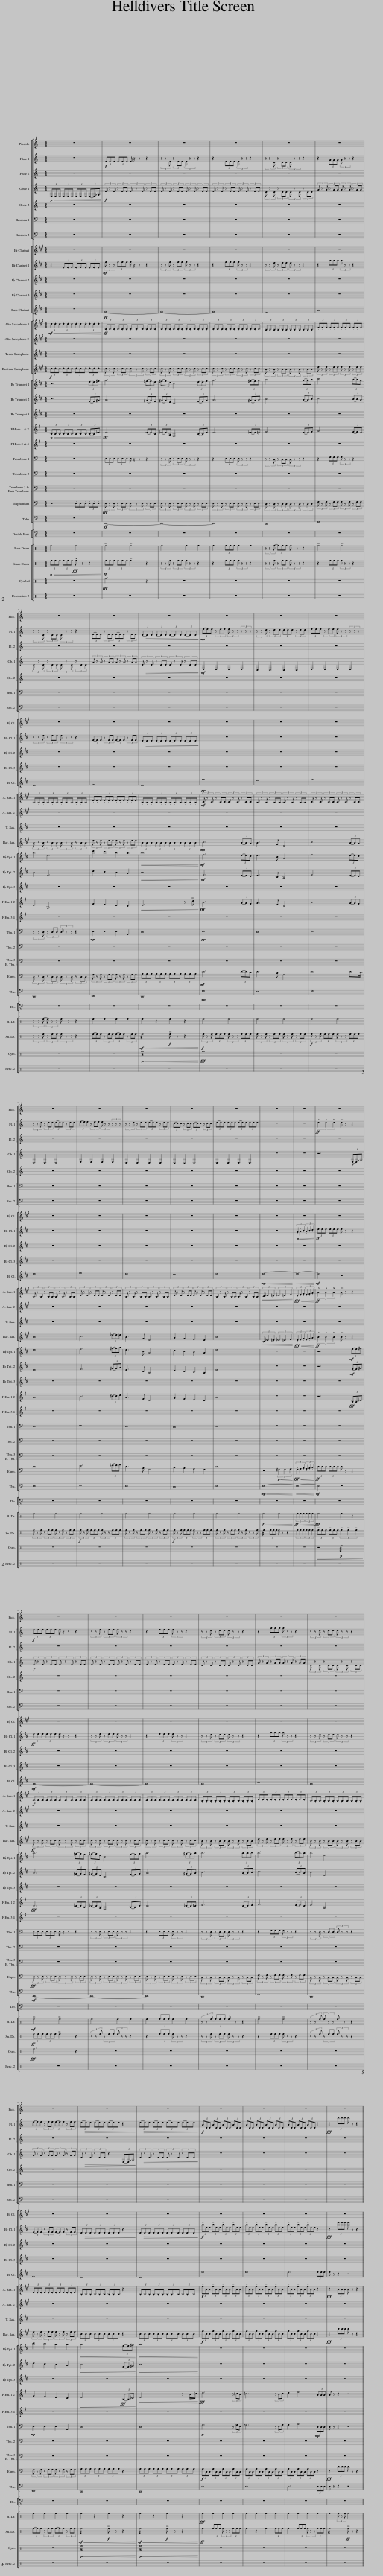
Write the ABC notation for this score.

X:1
%%score [ [ 1 ] [ 2 ] [ ] ] [ [ 3 ] 4 ] [ [ 5 ] 6 ] [ [ 7 8 ] [ 9 ] [ 10 ] 11 12 ] [ 13 14 15 ]
L:1/8
M:4/4
I:linebreak $
K:C
V:1 treble
V:2 treble
V:3 treble transpose=-2
V:4 treble transpose=-14
V:5 treble transpose=-9
V:6 treble transpose=-21
V:7 treble transpose=-2
V:8 treble transpose=-2
V:9 treble transpose=-7
V:10 bass
V:11 bass
V:12 bass
V:13 perc
K:none
V:14 perc
K:none
V:15 perc
K:none
V:1
 z8 |!f! (3EEE (3EEE E/ z/ z z2 | (3z z E (3z EE (3E z z z2 | z2 (3EEE (3E z z z2 | (3z z D (3z DD (3D z z z2 | %5
 z2 (3GGG (3G z z z2 |$ (3z z D (3z DD (3D z z z2 | (3E-EE (3z EE (3E-EE (3z EE | (3D-!>(!DD (3D-DD (3D-DD (3D-DD!>)! |!mp! (3e-ee (3z ee (3e z z (3z z z | %10
 (3z z d (3z dd (3d-dd (3z dd | (3e-ee (3z ee (3e z z (3z z z |$ (3z z d (3z dd (3d-dd (3z dd | (3e-ee (3z ee (3e z z (3z z z | (3z z d (3z dd (3d-dd (3z dd | %15
 (3c-cc (3z cc (3c-cc (3z cc | (3d-dd (3ddd (3d-dd (3ddd | z8 | z8 |!ff! (3!^!d2 !^!d2 !^!d2 !>!d z z2 |$ %20
!f! (3eee (3eee e/ z/ z z2 | (3z z e (3z ee (3e z z z2 | z2 (3eee (3e z z z2 | (3z z d (3z dd (3d z z z2 | z2 (3ggg (3g z z z2 | %25
 (3z z d (3z dd (3d z z z2 |$ (3e-ee (3z ee (3e-ee (3z ee | (3d-!>(!dd (3d-dd (3d-dd z2!>)! | (3d-!>(!dd (3d-dd (3d-dd (3d-dd!>)! |!f! (3ADD (3ADD (3ADD (3ADD | %30
 (3ADD (3ADD (3ADD (3ADD | (3ADD (3ADD (3ADD z2 |!fff! z2 (3d'd'd' d' z z2 |] %33
V:2
!p! (3E,!<(!E,E, (3E,E,E, (3E,E,E, (3E,-E,_G,!<)! |!f! (3E z E (3z EE (3E z E (3z EE | (3E z E (3z EE (3E z E (3z EE | (3E z E (3z EE (3E z E (3z EE | (3D z D (3z DD (3D z D (3z DD | %5
 (3G z G (3z GG (3G z G (3z GG |$ (3D z D (3z DD (3D z D (3z DD | (3G z G (3z GG (3G z G (3z GG | (3D!>(! z D (3z DD (3D z D (3z DD!>)! |!mf! E,2 E,2 E,2 E,2 | %10
 D,2 D,2 D,2 D,2 | E,2 E,2 E,2 E,2 |$ D,2 D,2 D,4 | E,2 E,2 E,2 E,2 | D,2 D,2 D,2 D,2 | %15
 C,2 C,2 C,4 | D,2 D,2 D,2 D,2 | z8 | z8 | z6!f! (3E,-E,_G, |$ %20
!f! (3E z E (3z EE (3E z E (3z EE | (3E z E (3z EE (3E z E (3z EE | (3E z E (3z EE (3E z E (3z EE | (3D z D (3z DD (3D z D (3z DD | (3G z G (3z GG (3G z G (3z GG | %25
 (3D z D (3z DD (3D z D (3z DD |$ (3G z G (3z GG (3G z G (3z GG | (3D!>(! z D (3z DD z2 (3E,-E,_G,!>)! | (3D!>(! z D (3z DD (3D z D (3z DD!>)! | z8 | %30
 z8 | z8 | z8 |] %33
V:3
[K:D] z2 (3.F.F.F (3.F.F.F (3.F.F.F |!mf! (3f z z (3fff f/ z/ z z2 | (3z z f (3z ff (3f z z z2 | z2 (3fff (3f z z z2 | (3z z e (3z ee (3e z z z2 | %5
 z2 (3aaa (3a z z z2 |$ (3z z e (3z ee (3e z z z2 | (3F-FF (3z FF (3F-FF (3z FF | (3E-!>(!EE (3E-EE (3E-EE (3E-EE!>)! | z8 | %10
 z8 | z8 |$ z8 | z8 | z8 | %15
 z8 | z8 | z8 |!p!!<(! (3.A2 .B2 .c2 (3.B2 .c2 .d2!<)! |!ff! (3eee (3eee e z z2 |$ %20
!ff! (3fff (3fff f/ z/ z z2 | (3z z f (3z ff (3f z z z2 | z2 (3fff (3f z z z2 | (3z z e (3z ee (3e z z z2 | z2 (3aaa (3a z z z2 | %25
 (3z z e (3z ee (3e z z z2 |$ (3F-FF (3z FF (3F-FF (3z FF | (3E-!>(!EE (3E-EE (3E-EE z2!>)! | (3E-!>(!EE (3E-EE (3E-EE (3E-EE!>)! |!f! (3!tenuto!bee (3!tenuto!bee (3!tenuto!bee (3!tenuto!bee | %30
 (3!tenuto!bee (3!tenuto!bee (3!tenuto!bee (3!tenuto!bee | (3!tenuto!bee (3!tenuto!bee (3!tenuto!bee z2 |!fff! z2 (3e'e'e' e' z z2 |] %33
V:4
[K:D] z8 |!ff! F8- | F8- | F8 | E8 | %5
 A8 |$ E8 | F8 | E8 |!pp! f8 | %10
 e8 | f8 |$ e8 | f8 | e8 | %15
 d8 | e8 |!mp!!<(! e8-!<)! |!<(! e8-!<)! |!mf! e4 z4 |$ %20
!mf! F8- | F8- | F8 | E8 | A8 | %25
 E8 |$ F8 | E8 | E8 | e8 | %30
 e8 | e6 (3eee | e z z2 z4 |] %33
V:5
[K:A]!mf!!<(! (3.c.c.c (3.c.c.c (3.c.c.c (3.c.c.c!<)! |!ff! (3.C.C.C (3.C.C.C (3.C.CC (3.C.C.C | (3.C.C.C (3.C.C.C (3.C.CC (3.C.C.C | (3.C.C.C (3.C.C.C (3.C.CC (3.C.C.C | (3.B,.B,.B, (3.B,.B,.B, (3.B,.B,B, (3.B,.B,.B, | %5
 (3.E.E.E (3.E.E.E (3.E.EE (3.E.E.E |$ (3.B,.B,.B, (3.B,.B,.B, (3.B,.B,B, (3.B,.B,.B, | (3.E.E.E (3.E.E.E (3.E.EE (3.E.E.E | (3.B,.B,.B, (3.B,.B,.B, (3.B,.B,B, (3.B,.B,.B, |!mf! (3C z C (3z CC (3C z C (3z CC | %10
 (3B, z B, (3z B,B, (3B, z B, (3z B,B, | (3C z C (3z CC (3C z C (3z CC |$ (3B, z B, (3z B,B, (3B, z B, (3z B,B, | (3E z E (3z EE (3E z E (3z EE | (3B, z B, (3z B,B, (3B, z B, (3z B,B, | %15
 (3E z E (3z EE (3E z E (3z EE | (3B, z B, (3z B,B, (3B, z B, (3z B,B, |!<(! (3.C2 ._E2 .=E2 (3._E2 .=E2 .F2!<)! |!fff!!<(! (3.E2 .F2 .G2 (3.F2 .G2 .A2!<)! |!ff! (3!^!B2 !^!B2 !^!B2 !>!B z z2 |$ %20
!f! (3.C.C.C (3.C.C.C (3.C.CC (3.C.C.C | (3.C.C.C (3.C.C.C (3.C.CC (3.C.C.C | (3.C.C.C (3.C.C.C (3.C.CC (3.C.C.C | (3.B,.B,.B, (3.B,.B,.B, (3.B,.B,B, (3.B,.B,.B, | (3.E.E.E (3.E.E.E (3.E.EE (3.E.E.E | %25
 (3.B,.B,.B, (3.B,.B,.B, (3.B,.B,B, (3.B,.B,.B, |$ (3.E.E.E (3.E.E.E (3.E.EE (3.E.E.E | (3.B,.B,.B, (3.B,.B,.B, (3.B,.B,B, z2 | (3.B,.B,.B, (3.B,.B,.B, (3.B,.B,B, (3.B,.B,.B, |!f! (3!tenuto!fBB (3!tenuto!fBB (3!tenuto!fBB (3!tenuto!fBB | %30
 (3!tenuto!fBB (3!tenuto!fBB (3!tenuto!fBB (3!tenuto!fBB | (3!tenuto!fBB (3!tenuto!fBB (3!tenuto!fBB z2 |!fff! z2 (3BBB B z z2 |] %33
V:6
[K:A]!f! (3.c.c.c (3.c.c.c (3.c.c.c (3.c.c.c | (3c z c (3z cc (3c z c (3z cc | (3c z c (3z cc (3c z c (3z cc | (3c z c (3z cc (3c z c (3z cc | (3B z B (3z BB (3B z B (3z BB | %5
 (3e z e (3z ee (3e z e (3z ee |$ (3B z B (3z BB (3B z B (3z BB | (3e z e (3z ee (3e z e (3z ee | (3BBB (3BBB (3BBB (3BBB |!mp! c6 (3B-BA | %10
 B3 G E4 | c6 (3B-BA |$ B8 | c6 (3_e-e=e | B3 G E4 | %15
 A2 G2 F2 E2 | B8 |!<(! (3.C2 ._E2 .=E2 (3._E2 .=E2 .F2!<)! |!fff!!<(! (3.E2 .F2 .G2 (3.F2 .G2 .A2!<)! |!ff! (3!^!B2 !^!B2 !^!B2 !>!B z z2 |$ %20
!ff! (3c z c (3z cc (3c z c (3z cc | (3c z c (3z cc (3c z c (3z cc | (3c z c (3z cc (3c z c (3z cc | (3B z B (3z BB (3B z B (3z BB | (3e z e (3z ee (3e z e (3z ee | %25
 (3B z B (3z BB (3B z B (3z BB |$ (3e z e (3z ee (3e z e (3z ee | (3BBB (3BBB (3BBB z2 | (3BBB (3BBB (3BBB (3BBB |!f! (3!tenuto!fBB (3!tenuto!fBB (3!tenuto!fBB (3!tenuto!fBB | %30
 (3!tenuto!fBB (3!tenuto!fBB (3!tenuto!fBB (3!tenuto!fBB | (3!tenuto!fBB (3!tenuto!fBB (3!tenuto!fBB z2 |!fff! z2 (3bbb b z z2 |] %33
V:7
[K:D] z6 (3f-f^g | a6 (3^g-gf | (3^g-ge c4 (3f-fg | a6 (3^g-ga | b6 (3a-ab | %5
 c'6 (3b-ba |$ b2 e6 | d'2 c'2 b2 a2 |!<(! b8!<)! |!mf! f6 (3e-ed | %10
 e3 c A4 | f6 (3e-ed |$ e8 | f6 (3^g-ga | e3 c A4 | %15
 d2 c2 B2 A2 | e8 | z8 | z8 | z6!mf! (3f-f^g |$ %20
 a6 (3^g-gf | (3^g-ge c4 (3f-fg | a6 (3^g-ga | b6 (3a-ab | c'6 (3b-ba | %25
 b2 e6 |$ d'2 c'2 b2 a2 |!<(! b6 (3f-f^g!<)! |!<(! b8!<)! | z8 | %30
 z8 | z8 | z8 |] %33
V:8
[K:D] z6 (3F-F^G | A6 (3^G-GF | (3^G-GE C4 (3F-FG | A6 (3^G-GA | B6 (3A-AB | %5
 c6 (3B-BA |$ B2 E6 | d2 c2 B2 A2 |!<(! B8!<)! |!mf! F6 (3E-ED | %10
 E3 C A,4 | F6 (3E-ED |$ E8 | F6 (3^G-GA | E3 C A,4 | %15
 D2 C2 B,2 A,2 | E8 | z8 | z8 | z6!mf! (3F-F^G |$ %20
 A6 (3^G-GF | (3^G-GE C4 (3F-FG | A6 (3^G-GA | B6 (3A-AB | c6 (3B-BA | %25
 B2 E6 |$ d2 c2 B2 A2 |!<(! B6 (3F-F^G!<)! |!<(! B8!<)! | z8 | %30
 z8 | z8 | z8 |] %33
V:9
[K:G]!p! (3B,!<(!B,B, (3B,B,B, (3B,B,B, (3B,-B,_D!<)! |!fff! D6 (3_D-DB, | (3_D-DA, F,4 (3B,-B,D | D6 (3_D-D=D | E6 (3D-DE | %5
 F6 (3E-ED |$ E2 A,6 | G2 F2 E2 D2 |!<(! E6 z !>!d!<)! |!fff! B6 (3A-AG | %10
 A3 F D4 | B6 (3A-AG |$ A8 | B6 (3^c-cd | A3 F D4 | %15
 G2 F2 E2 D2 | A8 | z8 | z8 | z6!fff! (3B,-B,_D |$ %20
!fff! D6 (3_D-DB, | (3_D-DA, F,4 (3B,-B,D | D6 (3_D-D=D | E6 (3D-DE | F6 (3E-ED | %25
 E2 A,6 |$ G2 F2 E2 D2 |!<(! E6!fff! (3B,-B,_D!<)! |!<(! E6 z B/^c/!<)! |!fff! d6 (3z ^cB | %30
 ^c6 (3z Bc | d2 e4 (3AAA | A z z2 z4 |] %33
V:10
 z8 | (3E,E,E, (3E,E,E, E,/ z/ z z2 | (3z z E, (3z E,E, (3E, z z z2 | z2 (3E,E,E, (3E, z z z2 | (3z z D, (3z D,D, (3D, z z z2 | %5
 z2 (3G,G,G, (3G, z z z2 |$ (3z z D, (3z D,D, (3D, z z z2 |!mp! E,2 E,2 E,2 A,,2 | D,8 |!pp! E,8 | %10
 D,8 | E,8 |$ D,8 | E,8 | D,8 | %15
 C,8 | D,8 | z8 | z8 | z8 |$ %20
 (3E,E,E, (3E,E,E, E,/ z/ z z2 | (3z z E, (3z E,E, (3E, z z z2 | z2 (3E,E,E, (3E, z z z2 | (3z z D, (3z D,D, (3D, z z z2 | z2 (3G,G,G, (3G, z z z2 | %25
 (3z z D, (3z D,D, (3D, z z z2 |$!mp! E,2 E,2 E,2 A,,2 | D,8 | D,8 |!p! G,6 (3z _G,E, | %30
 _G,6 (3z E,G, | G,2 A,4!mp! (3D,D,D, | D, z z2 z4 |] %33
V:11
 z4 (3.E,.E,.E, (3.E,.E,.E, |!fff! (3E, z E, (3z E,E, (3E, z E, (3z E,E, | (3E, z E, (3z E,E, (3E, z E, (3z E,E, | (3E, z E, (3z E,E, (3E, z E, (3z E,E, | (3D, z D, (3z D,D, (3D, z D, (3z D,D, | %5
 (3G, z G, (3z G,G, (3G, z G, (3z G,G, |$ (3D, z D, (3z D,D, (3D, z D, (3z D,D, | (3G, z G, (3z G,G, (3G, z G, (3z G,G, | (3A,A,A, (3A,A,A, (3A,A,A, (3A,A,A, |!mf! E6 (3D-DC | %10
 D3 B, G,4 | E6 D>C |$ D8 | E6 (3^F-FG | D3 B, G,4 | %15
 C2 B,2 A,2 G,2 | D8 | z4!p!!<(! (3.^F,2 .G,2 .A,2!<)! |!fff!!<(! (3.G,2 .A,2 .B,2 (3.A,2 .B,2 .C2!<)! |!ff! (3DDD (3DDD D z z2 |$ %20
!fff! (3E, z E, (3z E,E, (3E, z E, (3z E,E, | (3E, z E, (3z E,E, (3E, z E, (3z E,E, | (3E, z E, (3z E,E, (3E, z E, (3z E,E, | (3D, z D, (3z D,D, (3D, z D, (3z D,D, | (3G, z G, (3z G,G, (3G, z G, (3z G,G, | %25
 (3D, z D, (3z D,D, (3D, z D, (3z D,D, |$ (3G, z G, (3z G,G, (3G, z G, (3z G,G, | (3A,A,A, (3A,A,A, (3A,A,A, z2 | (3A,A,A, (3A,A,A, (3A,A,A, (3A,A,A, |!f! (3!tenuto!A,D,D, (3!tenuto!A,D,D, (3!tenuto!A,D,D, (3!tenuto!A,D,D, | %30
 (3!tenuto!A,D,D, (3!tenuto!A,D,D, (3!tenuto!A,D,D, (3!tenuto!A,D,D, | (3!tenuto!A,D,D, (3!tenuto!A,D,D, (3!tenuto!A,D,D, z2 |!fff! z2 (3DDD D z z2 |] %33
V:12
 z8 |!ff! E,,8- | E,,8- | E,,8 | D,,8 | %5
 G,,8 |$ D,,8 | E,,8 | D,,8 |!pp! E,8 | %10
 D,8 | E,8 |$ D,8 | E,8 | D,8 | %15
 C,8 | D,8 |!mp!!<(! D,8-!<)! |!<(! D,8-!<)! |!mf! D,4 z4 |$ %20
!mf! E,,8- | E,,8- | E,,8 | D,,8 | G,,8 | %25
 D,,8 |$ E,,8 | D,,8 | D,,8 | D,8 | %30
 D,8 | D,6 (3D,D,D, | D, z z2 z4 |] %33
V:13
 f4 f4 | !>!f4 !>!f4 | f4 f2 f2 | f2 (3fff f2 f2 | (3z z f- (3fff f z z2 | %5
 !>!f4 !>!f4 |$ (3z z f- (3f z z f z z2 | f2 f2 f2 f2 | f2 z2 f2 z2 | f4 f4 | %10
 f4 f4 | f4 f4 |$ f4 f4 | f4 f4 | f4 f4 | %15
 f4 f4 | f4 f4 |!f!!<(! f4 f4!<)! |!ff!!<(! (3f2 f2 f2 (3f2 f2 f2!<)! |!fff! f4 f2 z2 |$ %20
!mf! !>!f4 !>!f4 | f4 f2 f2 | f2 (3fff f2 f2 | (3z z f- (3fff f z z2 | !>!f4 !>!f4 | %25
 (3z z f- (3f z z f z z2 |$ f2 f2 f2 f2 | f2 z2 f2 z2 | f2 z2 f2 z2 |!fff! f2 f2 f2 f2 | %30
 f2 f2 f2 f2 | f2 f2 f2 f2 | f2 (3f z f f4 |] %33
V:14
!p! (3f!<(!ff (3fff!fff! !^!f z z2!<)! |!ff! (3fff (3fff !>!f2 z2 | (3z z f (3z ff (3f z z z2 | z2 (3fff (3f z z z2 | (3z z f (3z ff (3f z z z2 | %5
 z2 (3fff (3f z z z2 |$ (3z z f (3z ff (3f z z z2 | (3f-ff (3z ff (3f-ff (3z ff |!mf!!<(! !///!f4!f! !>!f z z2!<)! |!f! (3f z f (3fff (3f z z (3fff | %10
 (3f z f (3z ff (3f z f (3z ff |!f! (3f z f (3fff (3f z z (3fff |$ (3f z f (3z ff (3f z f (3z ff |!f! (3f z f (3fff (3f z z (3fff | (3f z f (3z ff (3f z f (3z ff | %15
!f! (3f z f (3fff (3f z z (3fff | (3f z f (3z ff (3f z f (3z z f | !///!f2 (3fff f z z2 | (3f2 f2 f2 (3f2 f2 f2 | (3!>!fff (3!>!fff (3!>!f2 !>!f2 !>!f2 |$ %20
!ff! (3fff (3fff !>!f2 z2 | (3z z f (3z ff (3f z z z2 | z2 (3fff (3f z z z2 | (3z z f (3z ff (3f z z z2 | z2 (3fff (3f z z z2 | %25
 (3z z f (3z ff (3f z z z2 |$ (3f-ff (3z ff (3f-ff (3z ff |!mf!!<(! !///!f4!f! !>!f z z2!<)! |!mf!!<(! !///!f4!f! !>!f z z2!<)! |!ff! f2 (3fff (3f z z (3fff | %30
 f2 z2 f2 (3fff | f2 (3fff (3f z z (3fff | !///!f4!ff! !>!f z z2 |] %33
V:15
 z8 |!fff! f6 z2 | z8 | z8 | z8 | %5
 z8 |$ z8 | z8 |!p!!<(! !///!f8!<)! |!fff! f8 | %10
 z8 | z8 |$ z8 | z8 | z8 | %15
 z8 | z8 | z8 | z8 |!<(! z4!p! !////!f4!<)! |$ %20
!fff! f6 z2 | z8 | z8 | z8 | z8 | %25
 z8 |$ z8 |!p!!<(! !///!f8!<)! |!p!!<(! !///!f8!<)! | z8 | %30
 z8 | z8 | z8 |] %33
